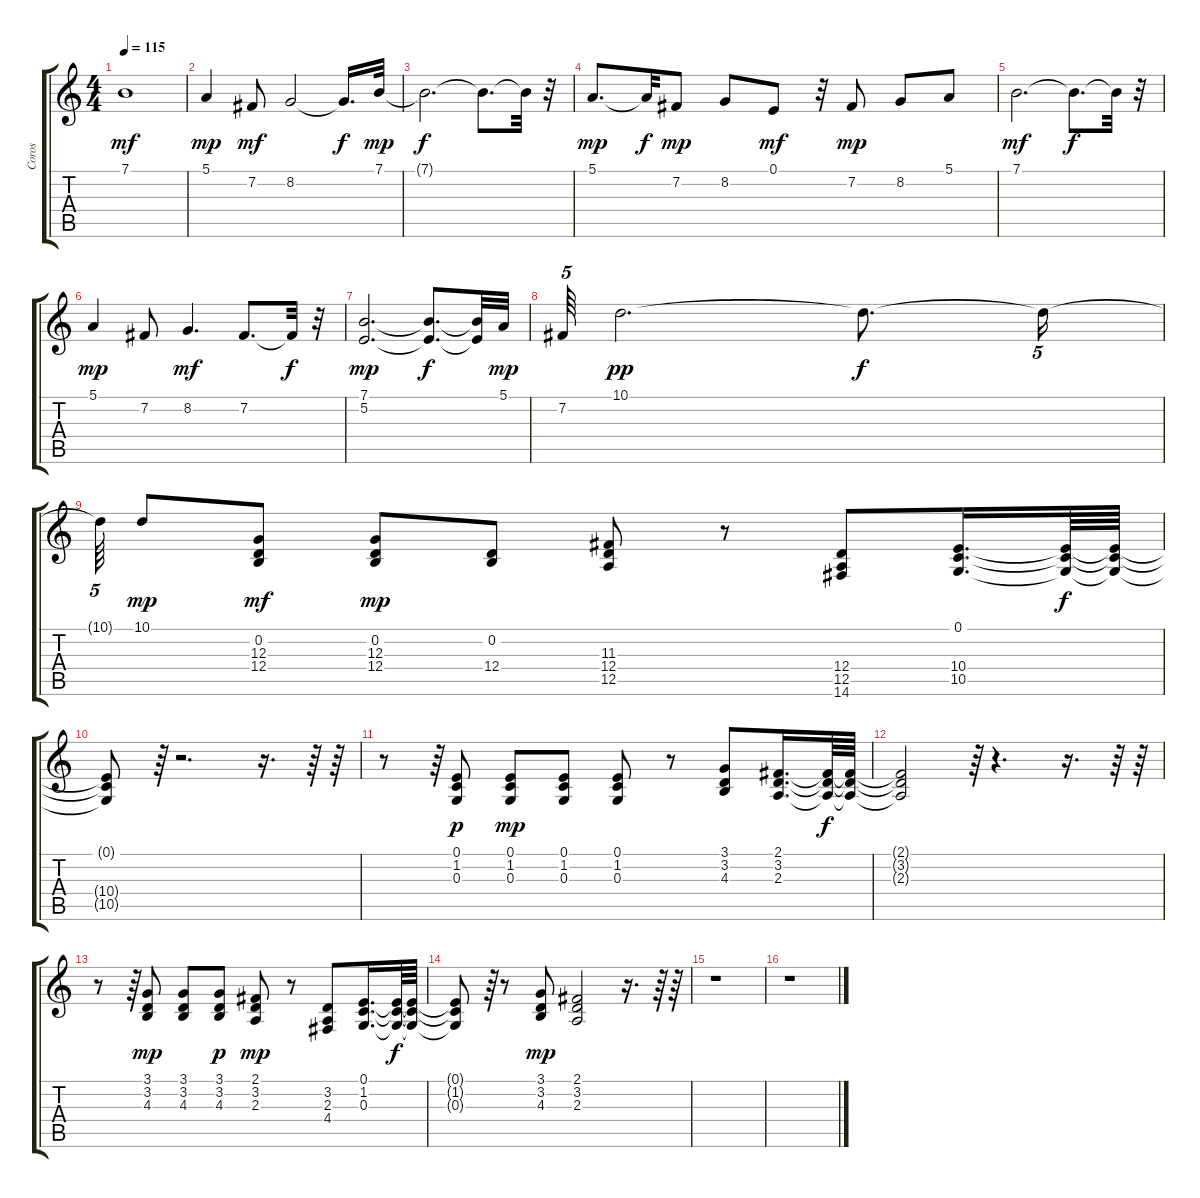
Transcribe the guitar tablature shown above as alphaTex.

\track ("Coros" "Coros") {instrument voiceoohs}
\staff {score tabs}
\tuning (E4 B3 G3 D3 A2 E2) {hide}
\ts (4 4)
\tempo 115
\clef g2
\ks c
7.1.1{dy mf} |
5.1.4{dy mp} 7.2.8{dy mf} 8.2.2 8.2{t}.16{d dy f} 7.1.32{dy mp} |
7.1{t}.2{d dy f} 7.1{t}.8{d} 7.1{t}.32 r.32 |
5.1.8{d dy mp} 5.1{t}.32{dy f} 7.2.8{dy mp} 8.2.8 0.1.8{dy mf} r.32 7.2.8{dy mp} 8.2.8 5.1.8 |
7.1.2{d dy mf} 7.1{t}.8{d dy f} 7.1{t}.32 r.32 |
5.1.4{dy mp} 7.2.8 8.2.4{d dy mf} 7.2.8{d} 7.2{t}.32{dy f} r.32 |
(7.1 5.2).2{d dy mp} (7.1{t} 5.2{t}).8{d dy f} (7.1{t} 5.2{t}).32 5.1.32{dy mp} |
7.2.64{tu (5 4)} 10.1.2{d dy pp} 10.1{t}.8{d dy f} 10.1{t}.16{tu (5 4)} |
10.1{t}.64{tu (5 4)} 10.1.8{dy mp} (0.2 12.3 12.4).8{dy mf} (0.2 12.3 12.4).8{dy mp} (0.2 12.4).8 (11.3 12.4 12.5).8 r.8 (12.4 12.5 14.6).8 (0.1 10.4 10.5).16{d} (0.1{t} 10.4{t} 10.5{t}).64{dy f} (0.1{t} 10.4{t} 10.5{t}).64 |
(0.1{t} 10.4{t} 10.5{t}).8 r.64{tu (5 4)} r.2{d} r.16{d} r.64 r.64 |
r.8 r.64{tu (5 4)} (0.1 1.2 0.3).8{dy p} (0.1 1.2 0.3).8{dy mp} (0.1 1.2 0.3).8 (0.1 1.2 0.3).8 r.8 (3.1 3.2 4.3).8 (2.1 3.2 2.3).16{d} (2.1{t} 3.2{t} 2.3{t}).64{dy f} (2.1{t} 3.2{t} 2.3{t}).64 |
(2.1{t} 3.2{t} 2.3{t}).2 r.64{tu (5 4)} r.4{d} r.16{d} r.64 r.64 |
r.8 r.64{tu (5 4)} (3.1 3.2 4.3).8{dy mp} (3.1 3.2 4.3).8 (3.1 3.2 4.3).8{dy p} (2.1 3.2 2.3).8{dy mp} r.8 (3.2 2.3 4.4).8 (0.1 1.2 0.3).16{d} (0.1{t} 1.2{t} 0.3{t}).64{dy f} (0.1{t} 1.2{t} 0.3{t}).64 |
(0.1{t} 1.2{t} 0.3{t}).8 r.64{tu (5 4)} r.8 (3.1 3.2 4.3).8{dy mp} (2.1 3.2 2.3).2 r.16{d} r.64 r.64 |
r.1 |
r.1
